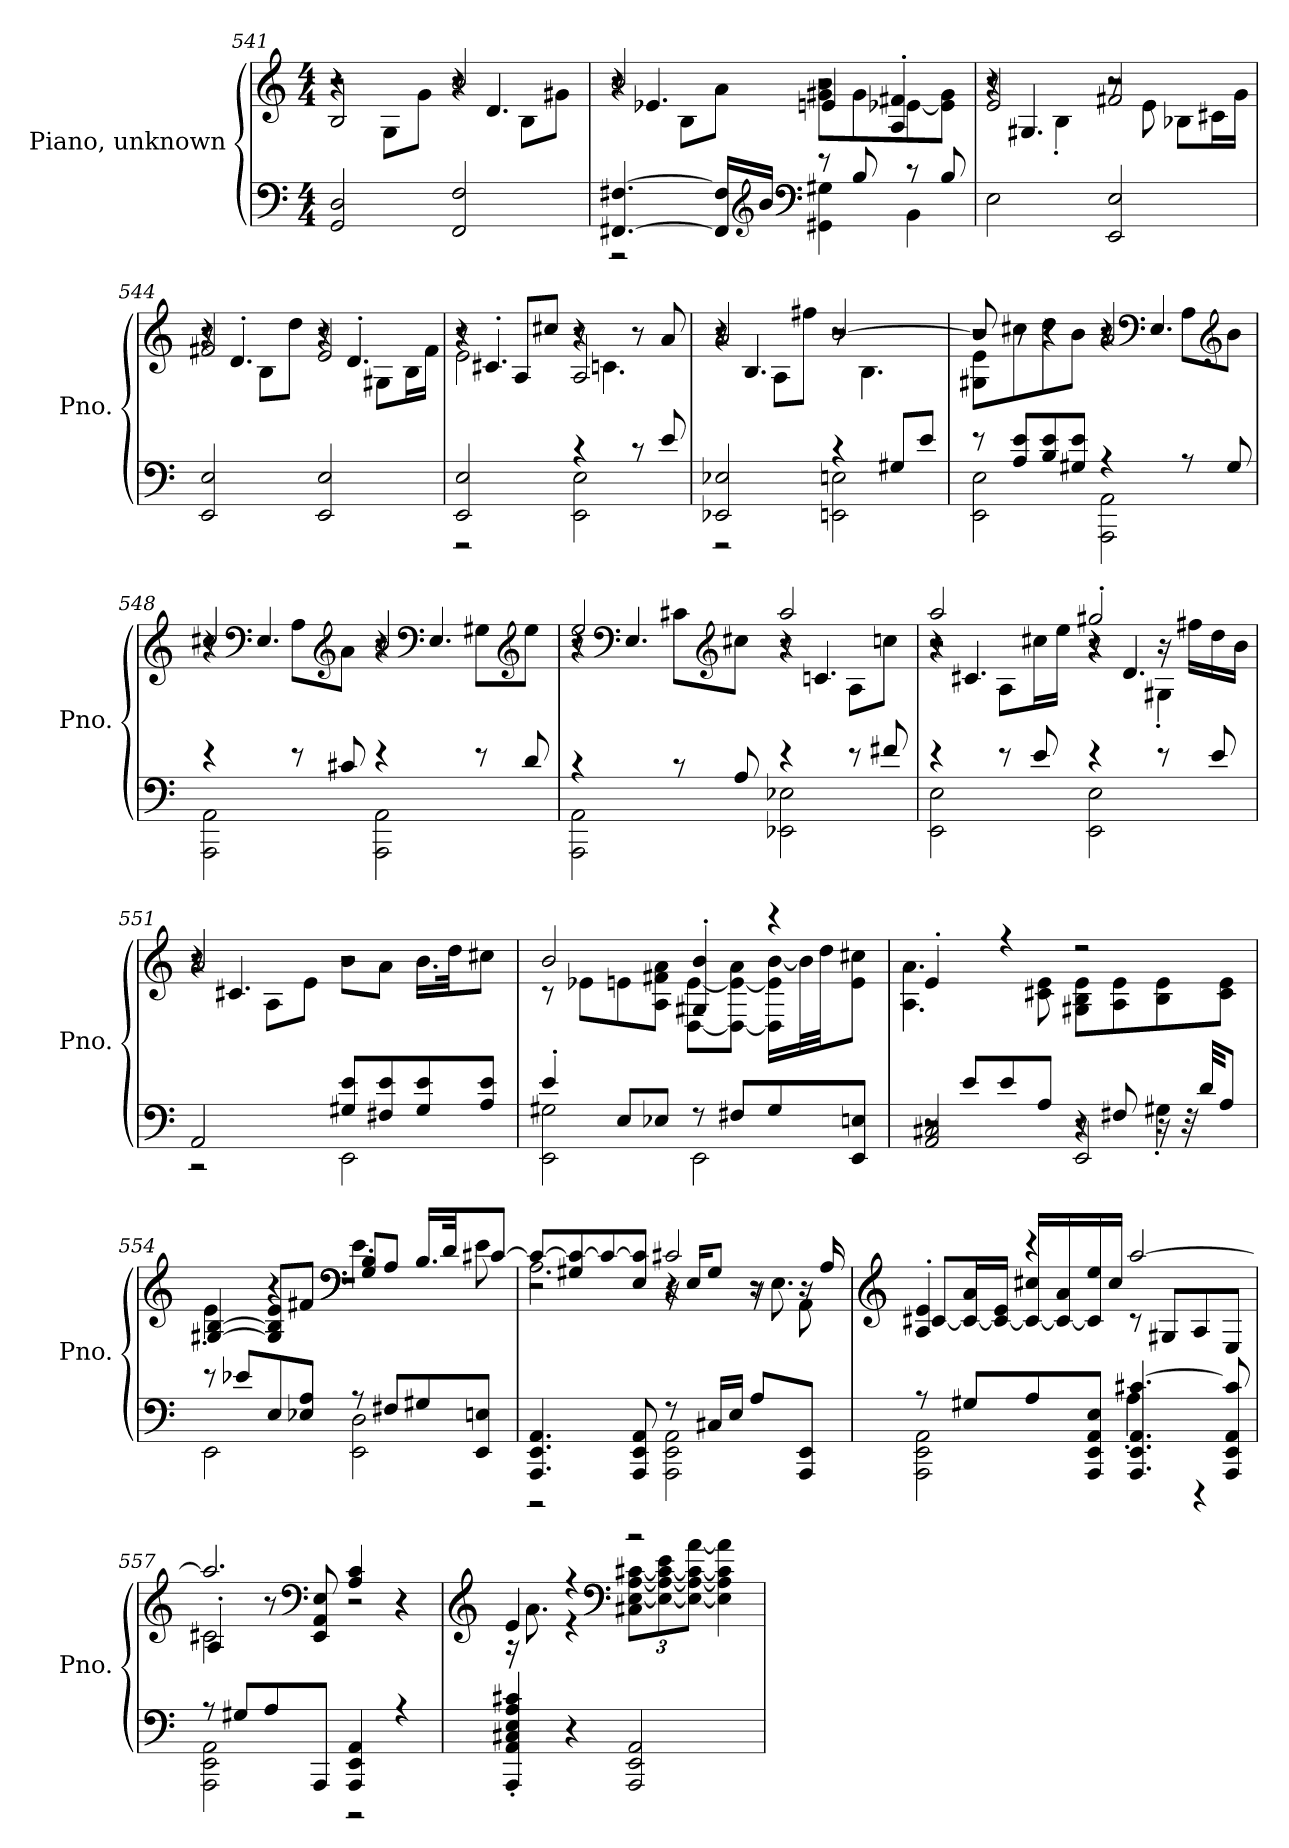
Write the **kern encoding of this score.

**kern	**kern
*part1	*part1
*staff2	*staff1
*I"Piano, unknown	*
*I'Pno.	*
*clefF4	*clefG2
*k[]	*k[]
*M4/4	*M4/4
=541	=541
*	*^
*	*	*^
2GG/ 2D/	2B/	4r	2r
.	.	8G\L	.
.	.	8g\J	.
2FF/ 2F/	2b/	4r	8r
.	.	.	4.d/
.	.	8B\L	.
.	.	8g#X\J	.
!!LO:LB:g=z	!!	!!
=542	=542	=542	=542
*^	*	*	*
[4.FF#X/ [4.F#X/	2r	2b/	4r	8r
.	.	.	.	4.e-X/
.	.	.	8B\L	.
16FF#/] 16F#/]LL	.	.	8a\J	.
*clefG2	*	*	*	*
16b/JJ	.	.	.	.
*clefF4	*	*	*	*
8r	4GG#X\ 4G#X\	2r	8g#X\ 8b\L	4en/
8B/	.	.	8g#\	.
8r	4BB\	.	[8e-X\	4A/' 4f#X/'
8B/	.	.	8e-\] 8g#\J	.
*v	*v	*	*	*
=543	=543	=543	=543
2E\	2e/	4r	8r
.	.	.	4.G#X/
.	.	4B'\	.
2EE/ 2E/	2f#X/	8r	2r
.	.	8e\	.
.	.	8B-X\L	.
.	.	16c#X\L	.
.	.	16g\JJ	.
=544	=544	=544	=544
2EE/ 2E/	2f#X/	4r	8r
.	.	.	4.d'/
.	.	8B\L	.
.	.	8dd\J	.
2EE/ 2E/	2e/	4r	8r
.	.	.	4.d'/
.	.	8G#X\L	.
.	.	16B\L	.
.	.	16f#\JJ	.
!!LO:LB:g=z	!!	!!
=545	=545	=545	=545
*^	*	*	*
2EE/ 2E/	2r	4r	2e\	8r
.	.	.	.	4.c#X'/
.	.	8A/L	.	.
.	.	8cc#X/J	.	.
4r	2EE\ 2E\	4r	8r	2A/
.	.	.	4.cn\	.
8r	.	8r	.	.
8e/	.	8a/	.	.
=546	=546	=546	=546	=546
2EE-X/ 2E-X/	2r	2a/	4r	8r
.	.	.	.	4.B/
.	.	.	8A\L	.
.	.	.	8ff#X\J	.
4r	2EEn\ 2En\	[2b/	8r	2r
.	.	.	4.B\	.
8G#X/L	.	.	.	.
8e/J	.	.	.	.
=547	=547	=547	=547	=547
8r	2EE\ 2E\	8b/]	8G#X\ 8e\L	2r
8A/ 8e/L	.	8r	8cc#X\	.
8B/ 8e/	.	4r	8dd\	.
8G#X/ 8e/J	.	.	8b\J	.
4r	2AAA\ 2AA\	2a/	4r	8r
*	*	*clefF4	*	*
.	.	.	.	4.E/
8r	.	.	8A\L	.
*	*	*clefG2	*	*
8G#/	.	.	8b\J	.
!!LO:LB:g=z	!!	!!
=548	=548	=548	=548	=548
4r	2AAA\ 2AA\	2cc#X/	4r	8r
*	*	*clefF4	*	*
.	.	.	.	4.E/
8r	.	.	8A\L	.
*	*	*clefG2	*	*
8c#X/	.	.	8a\J	.
4r	2AAA\ 2AA\	2b/	4r	8r
*	*	*clefF4	*	*
.	.	.	.	4.E/
8r	.	.	8G#X\L	.
*	*	*clefG2	*	*
8d/	.	.	8ee\J	.
=549	=549	=549	=549	=549
4r	2AAA\ 2AA\	2ee/	4r	8r
*	*	*clefF4	*	*
.	.	.	.	4.E/
8r	.	.	8c#X\L	.
*	*	*clefG2	*	*
8A/	.	.	8cc#X\J	.
4r	2EE-X\ 2E-X\	2aa/	4r	8r
.	.	.	.	4.cn/
8r	.	.	8A\L	.
8f#X/	.	.	8ccn\J	.
!!LO:LB:g=z
=550	=550	=550	=550	=550
*	*	*	*	*^
4r	2EE\ 2E\	2aa/	4r	8r	2r
.	.	.	.	4.c#X/	.
8r	.	.	8A\L	.	.
8e/	.	.	16cc#X\L	.	.
.	.	.	16ee\JJ	.	.
4r	2EE\ 2E\	2gg#X'/	4r	8r	4r
.	.	.	.	4.d/	.
8r	.	.	16r	.	4G#X'\
.	.	.	16ff#X\LL	.	.
8e/	.	.	16dd\	.	.
.	.	.	16b\JJ	.	.
*	*	*	*	*v	*v
=551	=551	=551	=551	=551
2AA/	2r	2a/	4r	8r
.	.	.	.	4.c#X/
.	.	.	8A\L	.
.	.	.	8e\J	.
8G#X/ 8e/L	2EE\	2r	8b\L	2r
8F#X/ 8e/	.	.	8a\J	.
8G#/ 8e/	.	.	16.b\LL	.
.	.	.	32dd\JK	.
8A/ 8e/J	.	.	8cc#X\J	.
*	*	*	*v	*v
!!LO:LB:g=z
=552	=552	=552	=552
4e'/	2EE\ 2G#X\	2b/	8r
.	.	.	8e-X\L
8E/L	.	.	8en\
8E-X/J	.	.	8A\ 8f#X\ 8a\J
8r	2EE\	4G#X/' 4b/'	[8D\ [8e\L
8F#X/L	.	.	8D\_ 8e\_ 8a\J
8G#/	.	4r	16D\] 16e\] [16b\LL
.	.	.	32b\L]
.	.	.	32dd\JJ
8EE/ 8En/J	.	.	8e\ 8cc#X\J
=553	=553	=553	=553
*	*^	*	*
8r	2r	2AA/ 2C#X/	4e'/	4.A\ 4.a\
8e/L	.	.	.	.
8e/	.	.	4r	.
8A/J	.	.	.	8c#X\ 8e\
8r	4r	2EE/	2r	8G#X\ 8B\ 8e\L
8F#X/	.	.	.	8A\ 8e\
16r	4G#X'\	.	.	8B\ 8e\
32r	.	.	.	.
32d/KKL	.	.	.	.
8A/J	.	.	.	8c#\ 8e\J
*	*v	*v	*	*
!!LO:PB:g=z
=554	=554	=554	=554
*	*	*	*^
8r	2EE\	1r	4e'\	[4G#X/ [4B/
8e-X/L	.	.	.	.
8E/	.	.	4r	8G#/] 8B/] 8e/L
8E-X/ 8A/J	.	.	.	8f#X/J
*	*	*clefF4	*	*
8r	2EE\ 2D\	.	4.e\	8G#/ 8B/L
8F#X/L	.	.	.	8A/J
8G#X/	.	.	.	16.B/LL
.	.	.	.	32d/JK
8EE/ 8En/J	.	.	8e\	[8c#X/J
=555	=555	=555	=555	=555
*	*	*	*	*^
4.AAA/ 4.EE/ 4.AA/	2r	2r	2.A\	8c#/L_	2r
.	.	.	.	8G#X/ 8c#/_	.
.	.	.	.	8c#/_	.
8AAA/ 8EE/ 8AA/	.	.	.	8E/ 8c#/]J	.
8r	2AAA\ 2EE\ 2AA\	2c#X/	.	16r	4r
.	.	.	.	16E/KL	.
16C#X/LL	.	.	.	8G#/J	.
16E/JJ	.	.	.	.	.
8A/L	.	.	16r	8r	8r
.	.	.	8.E\	.	.
8AAA/ 8EE/J	.	.	.	16r	8AA\
.	.	.	.	16A/	.
*	*	*v	*v	*v	*v
!!LO:LB:g=z
=556	=556	=556
*	*	*clefG2
*	*	*^
8r	2AAA\ 2EE\ 2AA\	4A/' 4e/'	[8c#X/L
8G#X/L	.	.	16c#/_ 16a/L
.	.	.	16c#/_ 16e/JJ
8A/	.	4r	16c#/_ 16cc#X/LL
.	.	.	16c#/_ 16a/
8AAA/ 8EE/ 8AA/ 8E/J	.	.	16c#/] 16ee/
.	.	.	16cc#/JJ
4.AAA/ 4.EE/ 4.AA/ [4.c#X/	4A'\	[2aa/	8r
.	.	.	8G#X/L
.	4r	.	8A/
8AAA/ 8EE/ 8AA/ 8c#/]	.	.	8E/J
=557	=557	=557	=557
*	*	*	*^
8r	2AAA\ 2EE\ 2AA\	2.aa/]	2c#X\	4A'/
8G#X/L	.	.	.	.
8A/	.	.	.	8r
*	*	*clefF4	*	*
8AAA/J	.	.	.	8EE/ 8AA/ 8E/
4AAA/ 4EE/ 4AA/	2r	.	2r	4A/ 4c#/
4r	.	4r	.	4r
*v	*v	*	*	*
*	*v	*v	*v
=558	=558
*	*clefG2
*	*^
4AAA/' 4AA/' 4C#X/' 4E/' 4A/' 4c#X/'	4e/	16r
.	.	8.a\
4r	4r	4r
*	*clefF4	*
*	*	*Xbrackettup
2AAA/ 2EE/ 2AA/	2r	12C#X\ [12E\ [12A\ [12c#X\L
.	.	12E\_ 12A\_ 12c#\_ 12e\
.	.	12E\_ 12A\_ 12c#\_ [12a\J
.	.	4E\] 4A\] 4c#\] 4a\]
*	*v	*v
=	=
*-	*-
